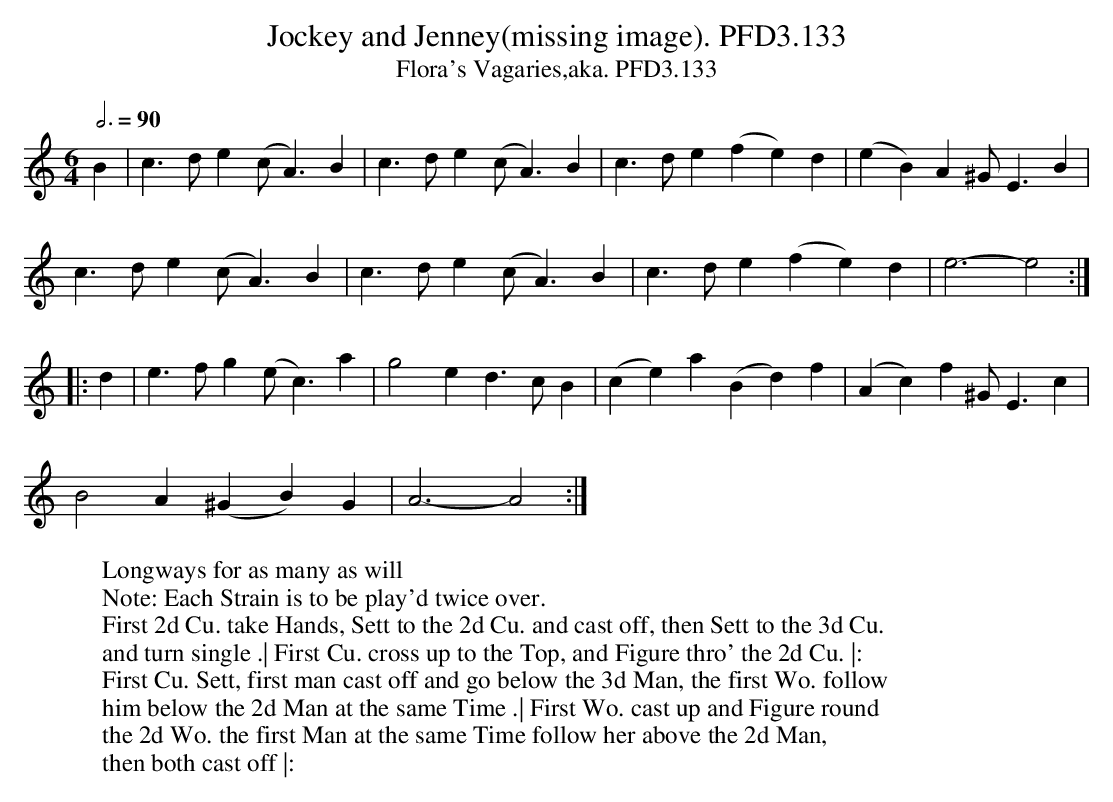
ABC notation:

X:1
T:Jockey and Jenney(missing image). PFD3.133
T:Flora's Vagaries,aka. PFD3.133
M:6/4
L:1/4
W:Longways for as many as will
W:Note: Each Strain is to be play'd twice over.
W:First 2d Cu. take Hands, Sett to the 2d Cu. and cast off, then Sett to the 3d Cu.
W:and turn single .| First Cu. cross up to the Top, and Figure thro' the 2d Cu. |:
W:First Cu. Sett, first man cast off and go below the 3d Man, the first Wo. follow
W:him below the 2d Man at the same Time .| First Wo. cast up and Figure round
W:the 2d Wo. the first Man at the same Time follow her above the 2d Man,
W:then both cast off |:
Q:3/4=90
K:Am
B | c>de (c<A)B | c>de (c<A)B | c>de (fe)d | (eB)A ^G<EB |
c>de (c<A)B | c>de (c<A)B | c>de (fe)d | e3- e2 :|
|: d | e>fg (e<c)a | g2e d>cB | (ce)a (Bd)f | (Ac)f ^G<Ec |
B2A (^GB)G | A3- A2 :|
